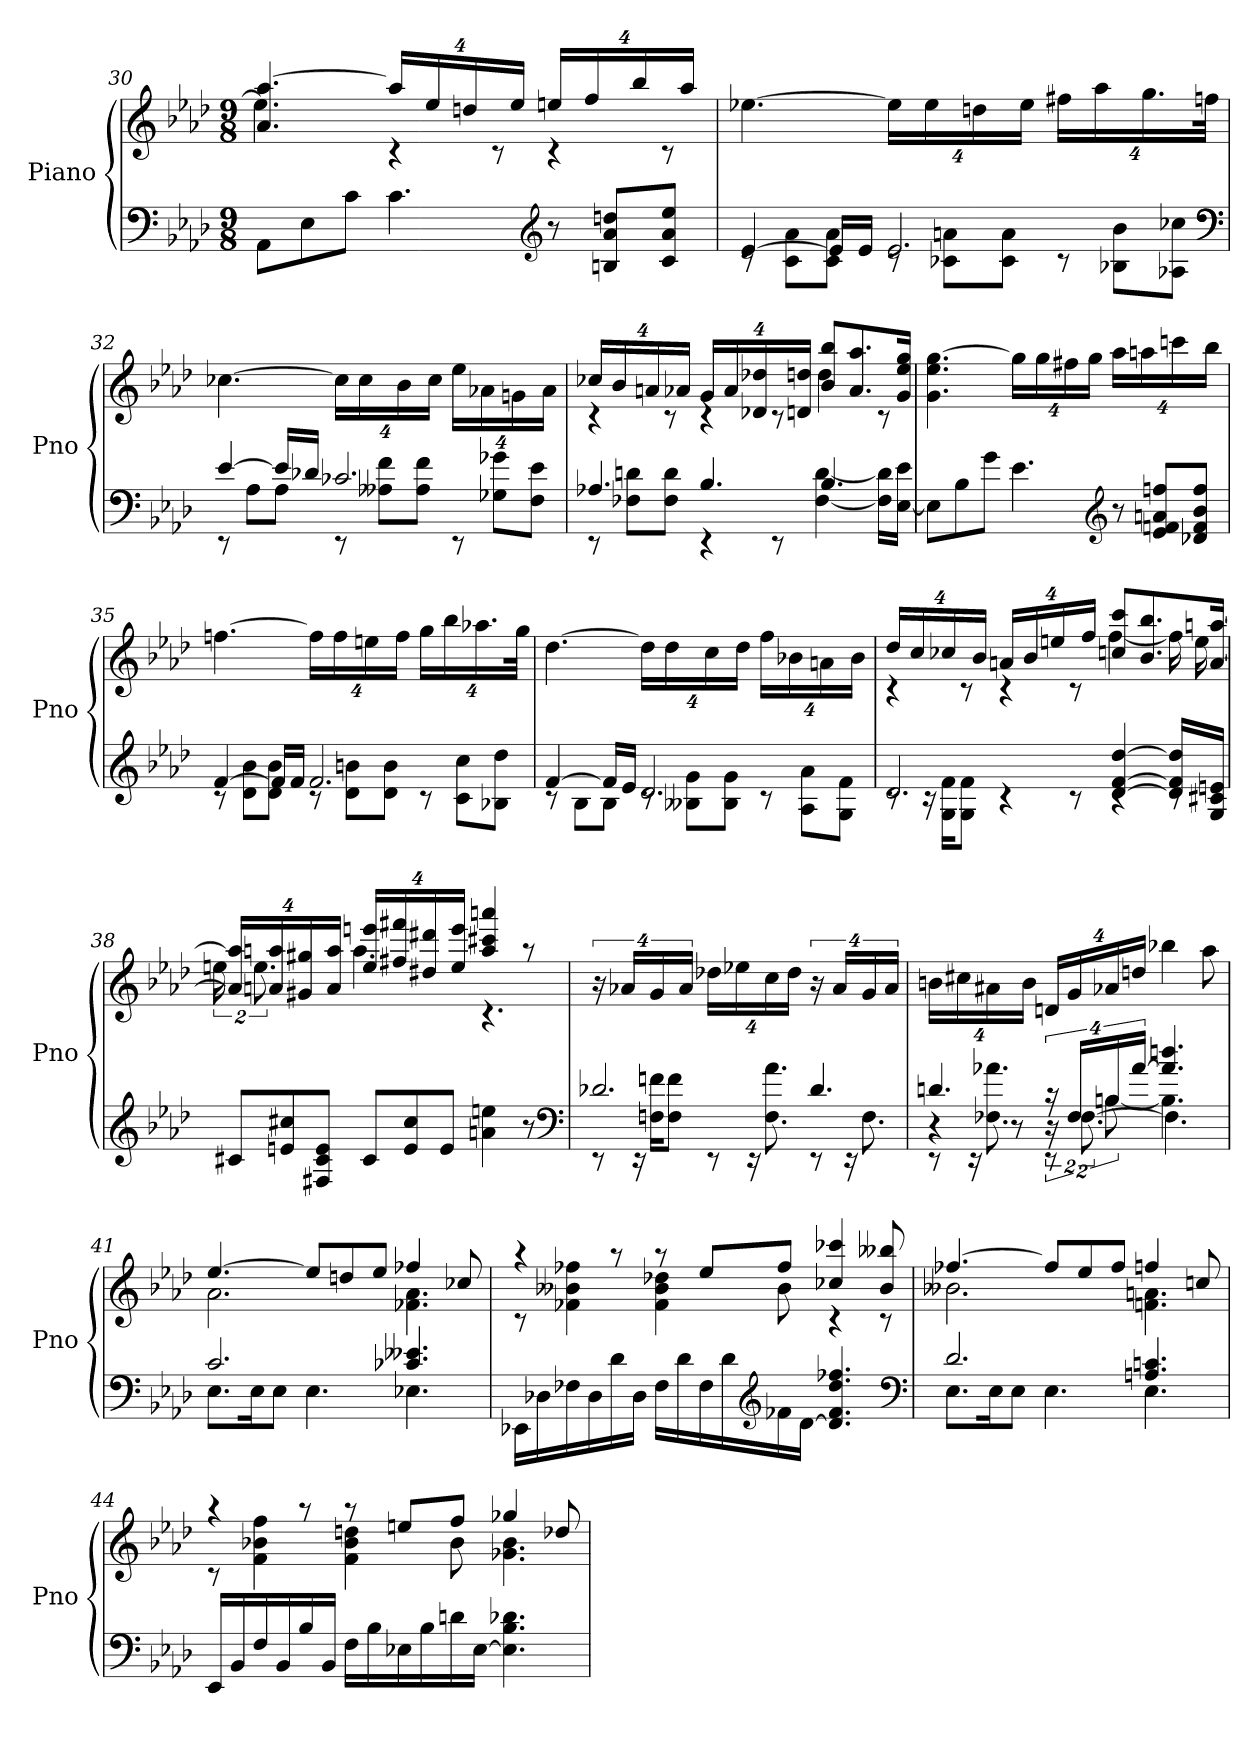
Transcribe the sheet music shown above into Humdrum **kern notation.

**kern	**kern
*part1	*part1
*staff2	*staff1
*I"Piano	*
*I'Pno	*
*clefF4	*clefG2
*k[b-e-a-d-]	*k[b-e-a-d-]
*f:	*f:
*M9/8	*M9/8
=30	=30
*	*^
8AA-L	4.a- [4.aa-	4.ee-]
8E-	.	.
8cJ	.	.
4.c	32%3aa-LL]	4rc
.	32%3ee-	.
.	32%3ddn	.
.	.	8rc
.	32%3ee-JJ	.
*clefG2	*	*
8r	32%3eenLL	4rc
.	32%3ff	.
8Bn 8a- 8ddnL	.	.
.	32%3bb-	.
8c 8a- 8ee-J	.	8rc
.	32%3aa-JJ	.
*	*v	*v
=31	=31
*^	*
[4e-	8rc	[4.ee-X
.	8c 8a-L	.
16e-LL]	8c 8a-J	.
16e-JJ	.	.
2.e-	8rc	32%3ee-LL]
.	.	32%3ee-
.	8c-X 8anL	.
.	.	32%3ddn
.	8c- 8aJ	.
.	.	32%3ee-JJ
.	8rc	32%3ff#XLL
.	.	32%3aa-
.	8B-X 8b-L	.
.	.	32%3.gg
.	8A-X 8cc-XJ	.
.	.	64%3ffnJJk
*clefF4	*	*
=32	=32	=32
[4e-	8rEE	[4.cc-X
.	8A-L	.
16e-LL]	8A-J	.
16d-XJJ	.	.
2.c-X	8rEE	32%3cc-LL]
.	.	32%3cc-
.	8A--X 8fL	.
.	.	32%3b-
.	8A-- 8fJ	.
.	.	32%3cc-JJ
.	8rEE	32%3ee-LL
.	.	32%3a-X
.	8G-X 8g-XL	.
.	.	32%3gn
.	8F 8e-J	.
.	.	32%3a-JJ
=33	=33	=33
*	*	*^
4.A-X	8rEE	32%3cc-XLL	4rc
.	.	32%3b-	.
.	8F-X 8dnL	.	.
.	.	32%3an	.
.	8F- 8dJ	.	8rc
.	.	32%3a-XJJ	.
4.B-	4rEE	32%3gLL	4rc
.	.	32%3a-	.
.	.	32%3d-X 32%3dd-X	.
.	8rEE	.	8rc
.	.	32%3dn 32%3ddnJJ	.
4.B-	[4F- [4d	8b- 8bb-L	4dd
.	.	8.a- 8.aa-	.
.	16F-] 16d]LL	.	8rc
.	[16E- 16e-JJ	16g 16ee- 16ggJk	.
*v	*v	*	*
*	*v	*v
=34	=34
8E-L]	4.g 4.ee- [4.gg
8B-	.
8gJ	.
4.e-	32%3ggLL]
.	32%3gg
.	32%3ff#X
.	32%3ggJJ
*clefG2	*
8r	32%3aa-LL
.	32%3aan
8e- 8fn 8an 8ffnL	.
.	32%3cccn
8d-X 8f 8b- 8ffJ	.
.	32%3bb-JJ
=35	=35
*^	*
[4f	8rc	[4.ffn
.	8d- 8b-L	.
16fLL]	8d- 8b-J	.
16fJJ	.	.
2.f	8rc	32%3ffLL]
.	.	32%3ff
.	8d- 8bnL	.
.	.	32%3een
.	8d- 8bJ	.
.	.	32%3ffJJ
.	8rc	32%3ggLL
.	.	32%3bb-
.	8c 8ccL	.
.	.	32%3.aa-X
.	8B-X 8dd-J	.
.	.	64%3ggJJk
=36	=36	=36
[4f	8rc	[4.dd-
.	8B-L	.
16fLL]	8B-J	.
16e-JJ	.	.
2.d-	8rc	32%3dd-LL]
.	.	32%3dd-
.	8B--X 8gL	.
.	.	32%3cc
.	8B-- 8gJ	.
.	.	32%3dd-JJ
.	8rc	32%3ffLL
.	.	32%3b-X
.	8A- 8a-L	.
.	.	32%3an
.	8G 8fJ	.
.	.	32%3b-JJ
=37	=37	=37
*	*	*^
2.d-	8rc	32%3dd-LL	4rc
.	.	32%3cc	.
.	16rc	.	.
.	16G 16fKL	32%3cc-X	.
.	8G 8fJ	.	8rc
.	.	32%3b-JJ	.
.	4rc	32%3anLL	4rc
.	.	32%3b-	.
.	.	32%3een	.
.	8rc	.	8rc
.	.	32%3ffJJ	.
[4d- [4f [4dd-	4rc	8ccn 8cccL	[4ff
.	.	8.b- 8.bb-	.
16d-] 16f] 16dd-]LL	8rc	.	16ff]
16G 16c#X 16enJJ	.	[16a [16aanJk	16ee
*v	*v	*	*
=38	=38	=38
8c#XL	32%3a] 32%3aa]LL	32%3een
.	32%3an 32%3aan	16%3.ee
8en 8cc#X	.	.
.	32%3g#X 32%3gg#X	.
8F#X 8c# 8eJ	.	.
.	32%3a 32%3aaJJ	.
8c#L	32%3ee 32%3eeenLL	4.aa
.	32%3ff#X 32%3fff#X	.
8e 8cc#	.	.
.	32%3dd#X 32%3ddd#X	.
8eJ	.	.
.	32%3ee 32%3eeeJJ	.
4an 4een	4aa 4ccc#X 4aaan	4.rc
8r	8raa	.
*	*v	*v
*clefF4	*
=39	=39
*^	*
2.d-X	8rEE	32%3r
.	.	32%3a-XLL
.	16rEE	.
.	16Fn 16fnKL	32%3g
.	8F 8fJ	.
.	.	32%3a-JJ
.	8rEE	32%3dd-XLL
.	.	32%3ee-X
.	16rEE	.
.	8.F 8.a-	32%3cc
.	.	32%3dd-JJ
4.d-	8rEE	32%3r
.	.	32%3a-LL
.	16rEE	.
.	8.F	32%3g
.	.	32%3a-JJ
=40	=40	=40
*	*^	*
4.dn	8rEE	4r	32%3bnLL
.	.	.	32%3cc#X
.	16rEE	.	.
.	8.F-X 8.a-X	.	32%3a#X
.	.	8r	.
.	.	.	32%3bJJ
32%3rc	16%3rEE	32%3r	32%3dnLL
32%3F-LL	.	[16%3.F-\	32%3g
32%3Bn	[16%3B	.	32%3a-X
[32%3a-JJ	.	.	32%3ddnJJ
4.a-] 4.ddn	4.B]	4.F-\]	4bb-X
.	.	.	8aa-
*	*v	*v	*
=41	=41	=41
*	*	*^
2.c	8.E-L	[4.ee-	2.a-
.	16E-K	.	.
.	8E-J	.	.
.	4.E-	8ee-L]	.
.	.	8ddn	.
.	.	8ee-J	.
4.c-X 4.e--X	4.E-X	4ff-X	4.f-X 4.a-
.	.	8cc-X	.
*v	*v	*	*
=42	=42	=42
16EE-XLL	4raa	8rc
16D-X	.	.
16F-X	.	4f-X 4b--X 4ff-X
16D-	.	.
16d-	8raa	.
16D-JJ	.	.
16F-LL	8raa	4f- 4b-- 4dd-X
16d-	.	.
16F-	8ee-L	.
16d-	.	.
*clefG2	*	*
16f-X	8ff-J	8b--
[16d-JJ	.	.
4.d-] 4.f- 4.dd- 4.ff-X	4cc-X 4ccc-X	4rc
.	8b-- 8bb--X	8rc
*clefF4	*	*
=43	=43	=43
*^	*	*
2.d-	8.E-L	[4.ff-X	2.b--X
.	16E-K	.	.
.	8E-J	.	.
.	4.E-	8ff-L]	.
.	.	8ee-	.
.	.	8ff-J	.
4.An 4.cn	4.E-	4ffn	4.fn 4.an
.	.	8ccn	.
*v	*v	*	*
=44	=44	=44
16EE-LL	4raa	8rc
16BB-	.	.
16F	.	4f 4b-X 4ff
16BB-	.	.
16B-	8raa	.
16BB-JJ	.	.
16FLL	8raa	4f 4b- 4ddn
16B-	.	.
16E-X	8eenL	.
16B-	.	.
16dn	8ffJ	8b-
[16E-JJ	.	.
4.E-] 4.B- 4.d-X	4gg-X	4.g-X 4.b-
.	8dd-X	.
*	*v	*v
=	=
*-	*-
